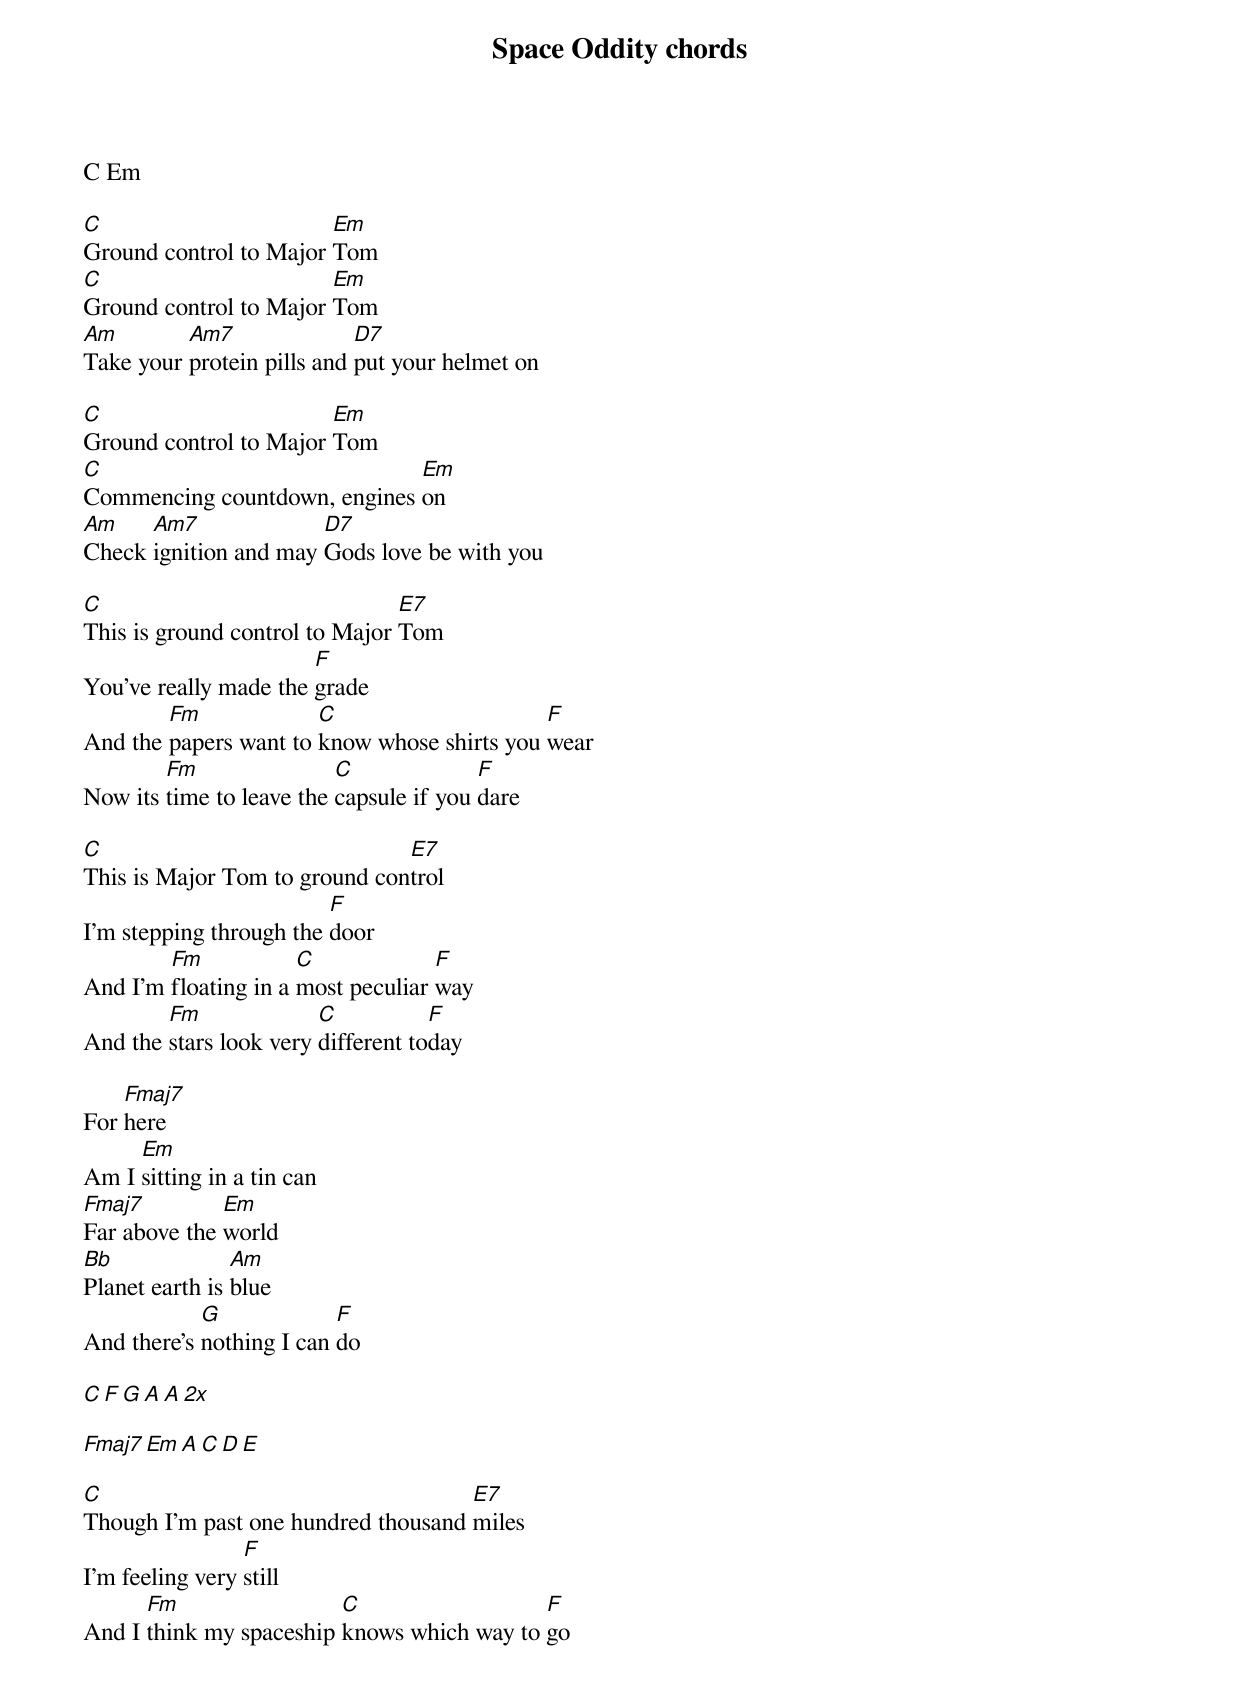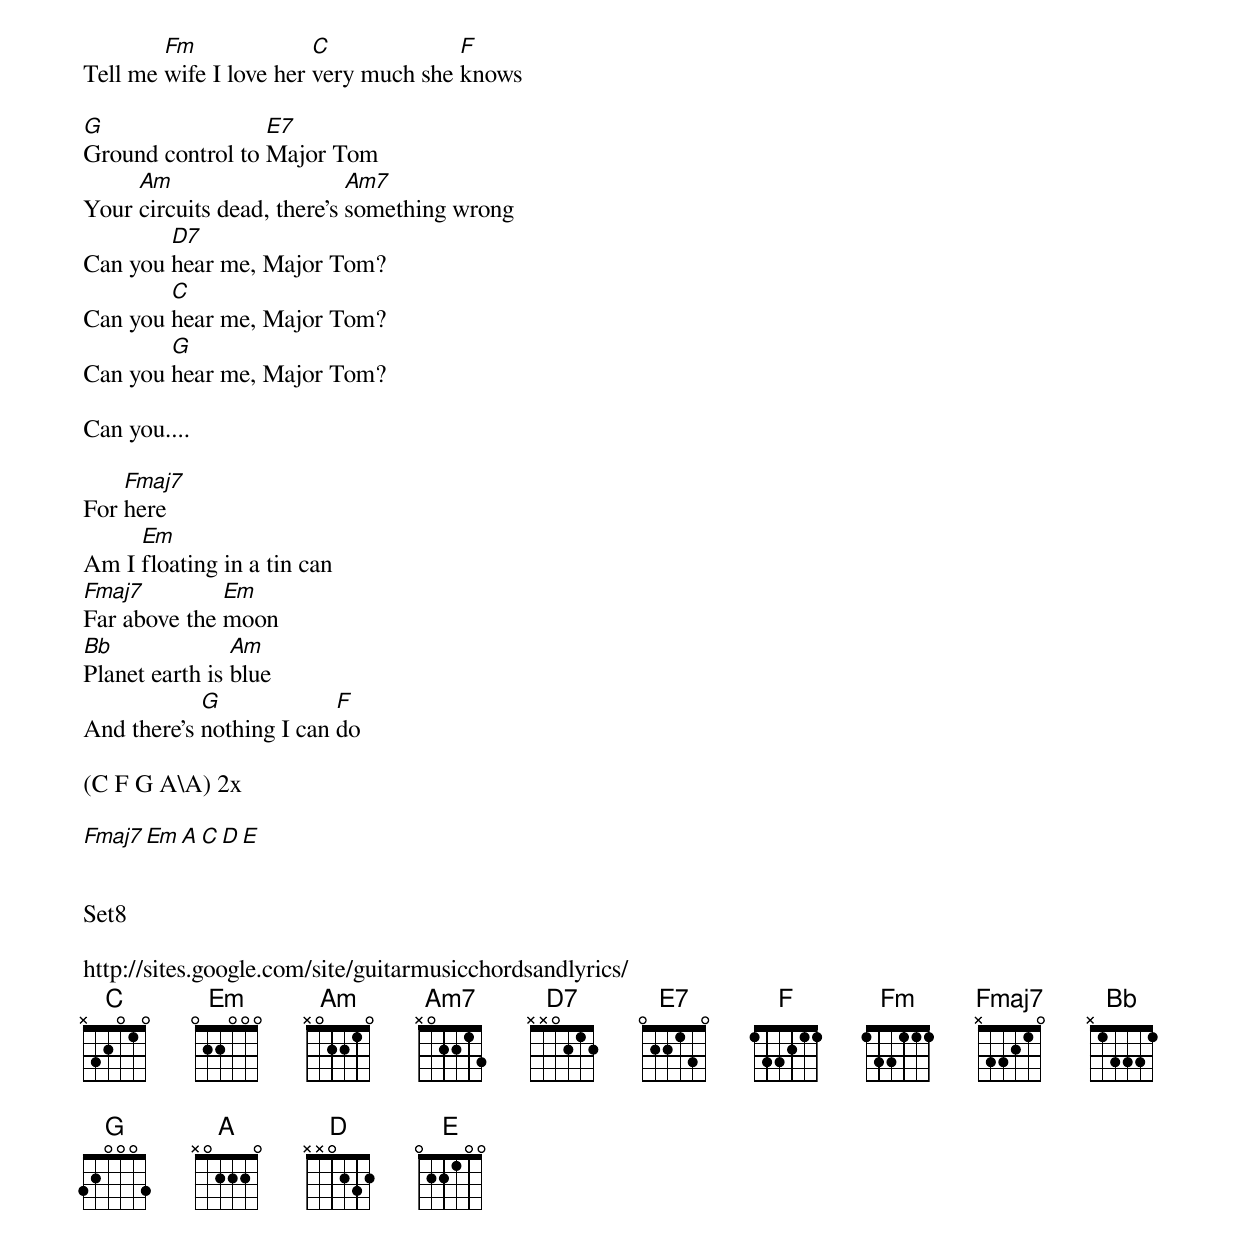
Space Oddity chords
David Bowie 1969

C Em

C                       Em
Ground control to Major Tom
C                       Em
Ground control to Major Tom
Am        Am7               D7
Take your protein pills and put your helmet on

C                       Em
Ground control to Major Tom
C                             Em
Commencing countdown, engines on
Am    Am7              D7
Check ignition and may Gods love be with you

C                               E7
This is ground control to Major Tom
                       F
You’ve really made the grade
        Fm             C                     F
And the papers want to know whose shirts you wear
        Fm                C              F
Now its time to leave the capsule if you dare

C                              E7
This is Major Tom to ground control
                         F
I’m stepping through the door
        Fm            C             F
And I’m floating in a most peculiar way
        Fm              C           F
And the stars look very different today

    Fmaj7
For here
     Em
Am I sitting in a tin can
Fmaj7         Em
Far above the world
Bb              Am
Planet earth is blue
            G             F
And there’s nothing I can do

C  F  G  A  A    2x

Fmaj7  Em  A  C  D  E

C                                    E7
Though I’m past one hundred thousand miles
                 F
I’m feeling very still
      Fm                 C                  F
And I think my spaceship knows which way to go
        Fm              C             F
Tell me wife I love her very much she knows

G                 E7
Ground control to Major Tom
     Am                     Am7
Your circuits dead, there’s something wrong
        D7
Can you hear me, Major Tom?
        C
Can you hear me, Major Tom?
        G
Can you hear me, Major Tom?

Can you....

    Fmaj7
For here
     Em
Am I floating in a tin can
Fmaj7         Em
Far above the moon
Bb              Am
Planet earth is blue
            G             F
And there’s nothing I can do

(C F G A\A) 2x

Fmaj7  Em  A  C  D    E


Set8

http://sites.google.com/site/guitarmusicchordsandlyrics/
